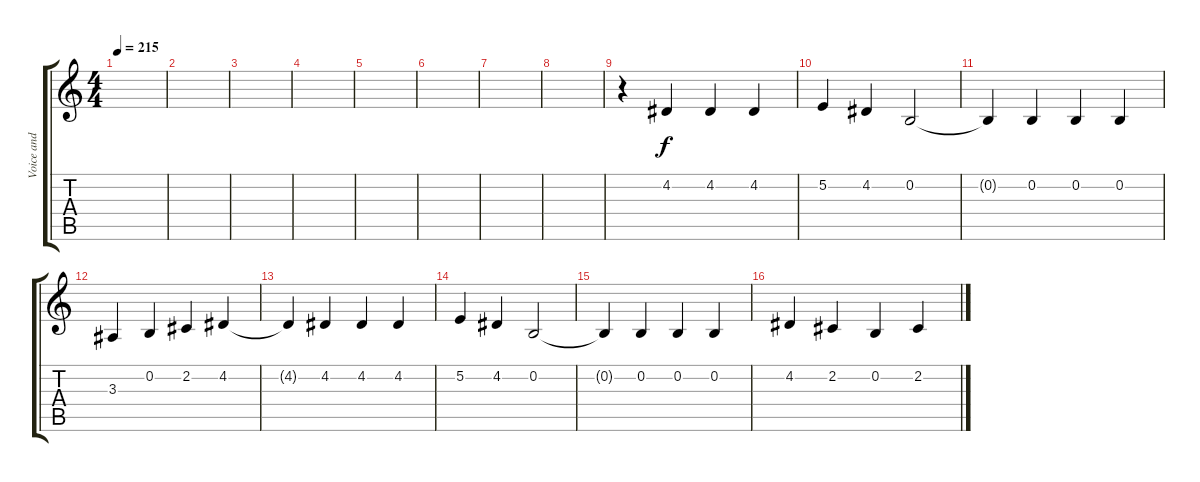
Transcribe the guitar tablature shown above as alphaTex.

\track ("Voice and Chorus" "Voice and ") {instrument electricgrandpiano}
\staff {score tabs}
\tuning (E4 B3 G3 D3 A2 E2) {hide}
\ts (4 4)
\tempo 215
\clef g2
\ks c
|
|
|
|
|
|
|
|
r.4 4.2.4 4.2.4 4.2.4 |
5.2.4 4.2.4 0.2.2 |
0.2{t}.4 0.2.4 0.2.4 0.2.4 |
3.3.4 0.2.4 2.2.4 4.2.4 |
4.2{t}.4 4.2.4 4.2.4 4.2.4 |
5.2.4 4.2.4 0.2.2 |
0.2{t}.4 0.2.4 0.2.4 0.2.4 |
4.2.4 2.2.4 0.2.4 2.2.4
